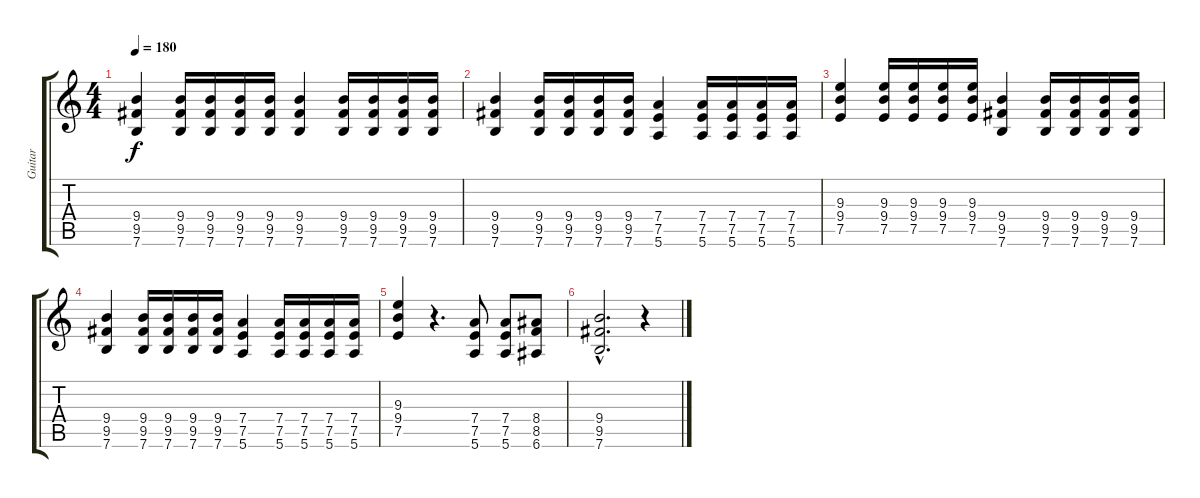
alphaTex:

\track ("Guitar" "Guitar") {instrument overdrivenguitar}
\staff {score tabs}
\tuning (E4 B3 G3 D3 A2 E2) {hide}
\ts (4 4)
\tempo 180
\clef g2
\ks c
(9.4 9.5 7.6).4{dy f} (9.4 9.5 7.6).16 (9.4 9.5 7.6).16 (9.4 9.5 7.6).16 (9.4 9.5 7.6).16 (9.4 9.5 7.6).4 (9.4 9.5 7.6).16 (9.4 9.5 7.6).16 (9.4 9.5 7.6).16 (9.4 9.5 7.6).16 |
(9.4 9.5 7.6).4 (9.4 9.5 7.6).16 (9.4 9.5 7.6).16 (9.4 9.5 7.6).16 (9.4 9.5 7.6).16 (7.4 7.5 5.6).4 (7.4 7.5 5.6).16 (7.4 7.5 5.6).16 (7.4 7.5 5.6).16 (7.4 7.5 5.6).16 |
(9.3 9.4 7.5).4 (9.3 9.4 7.5).16 (9.3 9.4 7.5).16 (9.3 9.4 7.5).16 (9.3 9.4 7.5).16 (9.4 9.5 7.6).4 (9.4 9.5 7.6).16 (9.4 9.5 7.6).16 (9.4 9.5 7.6).16 (9.4 9.5 7.6).16 |
(9.4 9.5 7.6).4 (9.4 9.5 7.6).16 (9.4 9.5 7.6).16 (9.4 9.5 7.6).16 (9.4 9.5 7.6).16 (7.4 7.5 5.6).4 (7.4 7.5 5.6).16 (7.4 7.5 5.6).16 (7.4 7.5 5.6).16 (7.4 7.5 5.6).16 |
(9.3 9.4 7.5).4 r.4{d} (7.4 7.5 5.6).8 (7.4 7.5 5.6).8 (8.4 8.5 6.6).8 |
(9.4{hac} 9.5{hac} 7.6{hac}).2{d} r.4
